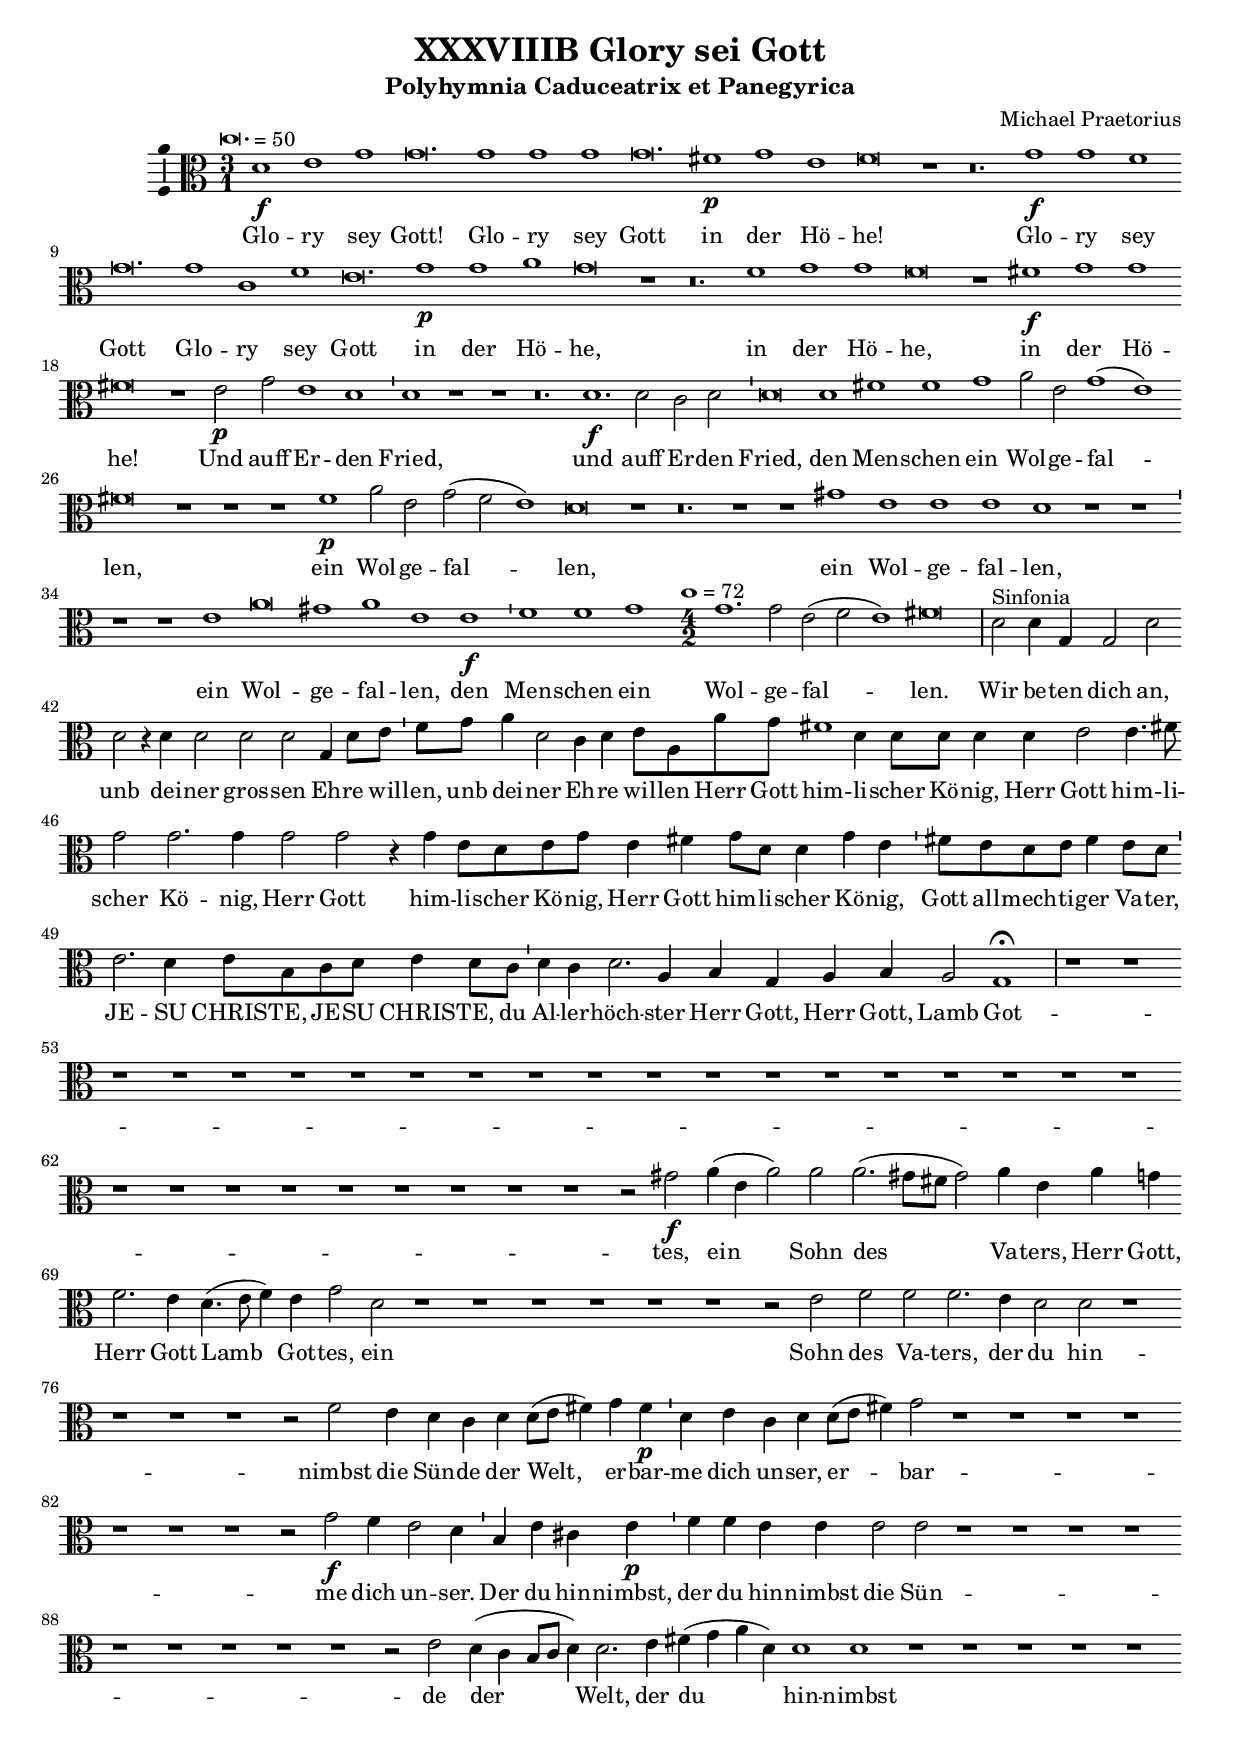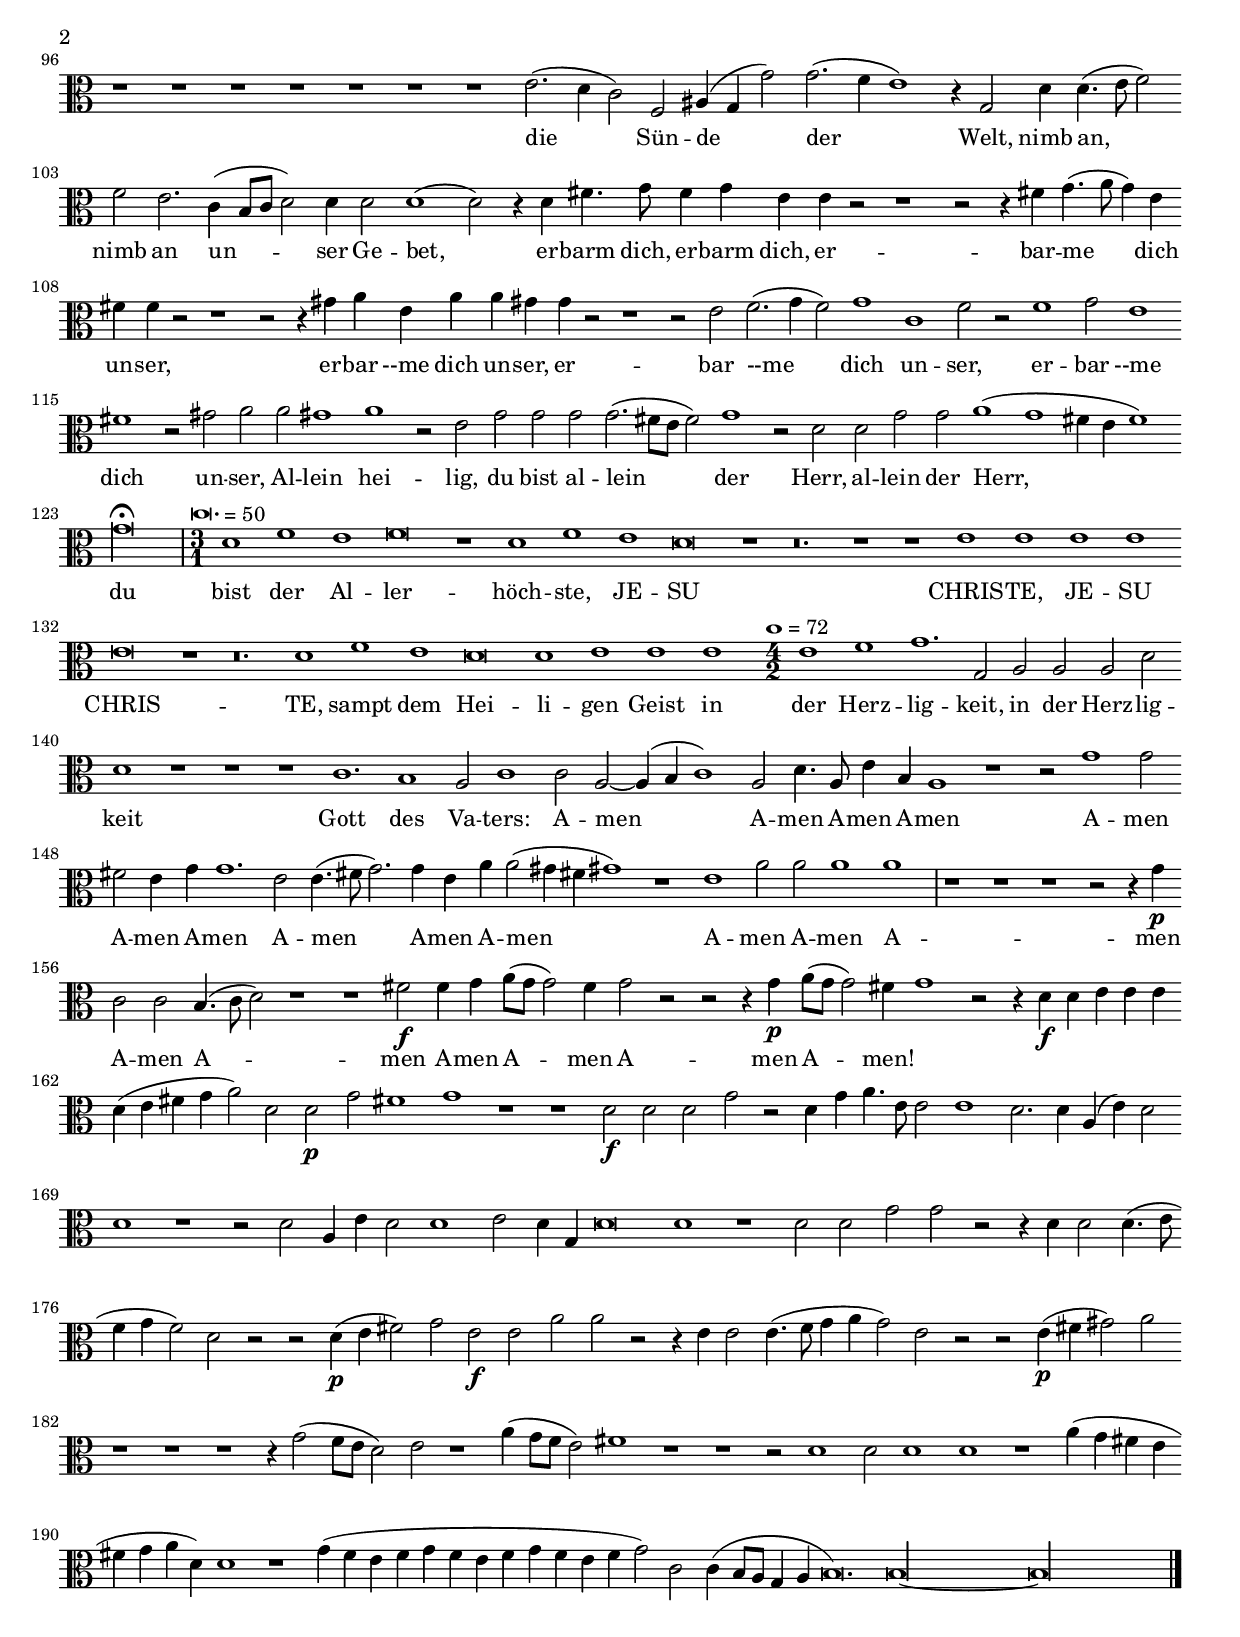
\include "../../global-settings.ly"
\new Staff <<
  \new Voice = "alto 1" <<
    \global
  {
  \clef "alto"
  \global d'1\f e' g' g'\breve. g'1 g' g' g'\breve. fis'1\p g' e' f'\breve r1 r\breve. g'1\f g' f' g'\breve. g'1
  c' f' e'\breve. g'1\p g' a' g'\breve r1 r\breve. f'1 g' g' f'\breve r1 fis'1\f g' g' fis'\breve r1 e'2\p g' e'1 d' \i d' r1 r r\breve. d'1.\f d'2 c' d' \i
  d'\breve d'1 fis' fis' g' a'2 e' g'1( e') fis'\breve r1 r r f'1\p a'2 e' g'( f' e'1) d'\breve r1 r\breve. r1 r gis'1 e' e' e' d' r1 r \i
%pg2
  r1 r e'1 a'\breve gis'1 a' e' e'\f \i f' f' g' \duple g'1. g'2 e'( f' e'1) fis'\breve \l d'2^\markup {"Sinfonia"} d'4 g g2 d' d'
  r4 d'4 d'2 d' d' g4 d'8 e' \i f' g' a'4 d'2 c'4 d' e'8 a a' g' fis'1 d'4 d'8 d' d'4 d' e'2 e'4. fis'8 g'2 g'2. g'4 g'2 g'
  r4 g'4 e'8 d' e' g' e'4 fis' g'8 d' d'4 g' e' \i fis'8 e' d' e' fis'4 e'8 d' \i e'2. d'4 e'8 b c' d' e'4 d'8 c' \i
  d'4 c' d'2. a4 b g a b a2 g1^\fermata \l r1 r r r r r r r r r r r r r r r r r r r r r r r r r r r r r2 gis'2\f a'4( e' a'2) a' a'2.(gis'8 fis' gis'2) a'4 e' a' g'
  f'2. e'4 d'4.( e'8 f'4) e' g'2 d' r1 r r r r r r2 e'2 f' f' f'2. e'4 d'2 d' r1 r r r r2 f'2 e'4 d' c' d'
  d'8( e' fis'4) g' fis'\p \i d' e' c' d' d'8( e' fis'4) g'2 r1 r r r r r r r2 g'2\f f'4 e'2 d'4 \i b e' cis' e'\p \i
  f'4 f' e' e' e'2 e' r1 r r r r r r r r r2 e'2 d'4( c'4 b8 c' d'4) d'2. e'4 fis'( g' a' d') d'1 d' r1 r r r r r r r r r r r e'2.( d'4 c'2) f
  ais4( g g'2) g'2.( f'4 e'1) r4 g2 d'4 d'4.( e'8 f'2) f' e'2. c'4( b8 c' d'2) d'4 d'2 d'1( d'2) r4 d'4 fis'4. g'8
  fis'4 g' e' e' r2 r1 r2 r4 fis'4 g'4.( a'8 g'4) e' fis' fis' r2 r1 r2 r4 gis'4 a' e' a' a' gis' gis' r2 r1 r2 e'2 f'2.( g'4 f'2) g'1 c' f'2
  r2 f'1 g'2 e'1 fis' r2 gis'2 a' a' gis'1 a' r2 e'2 g' g' g' g'2.( fis'8 e' fis'2) g'1 r2 d'2 d' g' g' a'1( g' fis'4 e' fis'1) g'\longa^\fermata \l
%pg3
  \global d'1 f' e' f'\breve r1 d'1 f' e' d'\breve r1 r\breve. r1 r e'1 e' e' e' e'\breve r1 r\breve. d'1 f' e' d'\breve d'1 e' e' e'
  \duple e'1 f' g'1. g2 a a a d' d'1 r1 r r c'1. b1 a2 c'1 c'2 a2~ a4( b4 c'1) a2 d'4. a8 e'4 b a1 r1
  r2 g'1 g'2 fis' e'4 g' g'1. e'2 e'4.( fis'8 g'2.) g'4 e' a' a'2( gis'4 fis' gis'1) r1 e'1 a'2 a' a'1 a' \l r1 r r r2 r4 g'4\p c'2 c'
  b4.( c'8 d'2) r1 r fis'2\f fis'4 g' a'8( g' g'2) fis'4 g'2 r2 r2 r4 g'4\p a'8( g' g'2) fis'4 g'1 r2 r4 d'4\f d' e' e' e'
  d'( e' fis' g' a'2) d' d'\p g' fis'1 g' r1 r d'2\f d' d' g' r2 d'4 g' a'4. e'8 e'2 e'1 d'2. d'4 a4( e') d'2 d'1 r1
  r2 d'2 a4 e' d'2 d'1 e'2 d'4 g d'\breve d'1 r1 d'2 d' g' g' r2 r4 d'4 d'2 d'4.( e'8 f'4 g' f'2) d' r2
  r2 d'4\p( e' fis'2) g' e'\f e' a' a' r2 r4 e'4 e'2 e'4.( f'8 g'4 a' g'2) e' r2 r2 e'4\p( fis' gis'2) a' r1 r r
  r4 g'2( f'8 e' d'2) e' r1 a'4( g'8 f' e'2) fis'1 r1 r r2 d'1 d'2 d'1 d' r1 a'4( g' fis' e' fis' g' a' d') d'1 r1
  g'4( f' e' f' g' f' e' f' g' f' e' f' g'2) c' c'4( b8 a g4 a b\breve.) b\longa~ b \bar "|."

}
>>
\new Lyrics \lyricsto "alto 1" {
 Glo -- ry sey Gott! Glo -- ry sey Gott in der Hö -- he! Glo -- ry sey Gott Glo --
 ry sey Gott in der Hö -- he, in der Hö -- he, in der Hö -- he! Und auff Er -- den Fried, und auff Er -- den
 Fried, den Men -- schen ein Wol -- ge -- fal -- len, ein Wol -- ge -- fal -- len, ein Wol -- ge -- fal -- len,
 ein Wol -- ge -- fal -- len, den Men -- schen ein Wol -- ge -- fal -- len.


 Wir be -- ten dich an, unb dei -- ner
 gros -- sen Eh -- re wil -- len, unb dei -- ner Eh -- re wil -- len Herr Gott him -- li -- scher
 Kö -- nig, Herr Gott him -- li -- scher Kö -- nig, Herr Gott him -- li -- scher Kö -- nig, Herr
 Gott him -- li -- scher Kö -- nig, Gott all -- mech -- ti -- ger Va -- ter, JE -- SU
 CHRIS -- TE, JE -- SU CHRIS -- TE, du Al -- ler -- höch -- ster Herr Gott, Herr
 Gott, Lamb Got -- tes, ein Sohn des Va -- ters, Herr Gott, Herr Gott Lamb Got -- tes, ein Sohn des Va -- ters,
 der du hin -- nimbst die Sün -- de der Welt, er -- bar -- me dich un -- ser, er -- bar -- me dich un -- ser.
 % Qui tollis
 Der du hin -- nimbst, der du hin -- nimbst die Sün -- de der Welt, der du hin -- nimbst die Sün -- de der
 Welt, nimb an, nimb an un -- ser Ge -- bet, er -- barm dich, er -- barm dich, er -- bar -- me dich un -- ser,
 er -- bar --me dich un -- ser, er -- bar --me dich un -- ser, er -- bar --me dich un -- ser, Al -- lein hei --
 lig, du bist al -- lein der Herr, al -- lein der Herr, du bist der Al -- ler --
 höch -- ste, JE -- SU CHRIS -- TE, JE -- SU CHRIS -- TE, sampt dem Hei -- li -- gen Geist in der Herz -- lig -- keit,
 in der Herz -- lig -- keit Gott des Va -- ters: A -- men A -- men A -- men A -- men
 A -- men A -- men A -- men A -- men A -- men A -- men A -- men
 A -- men A -- men A -- men A -- men A -- men A -- men
 A -- men A -- men!
}
>>
